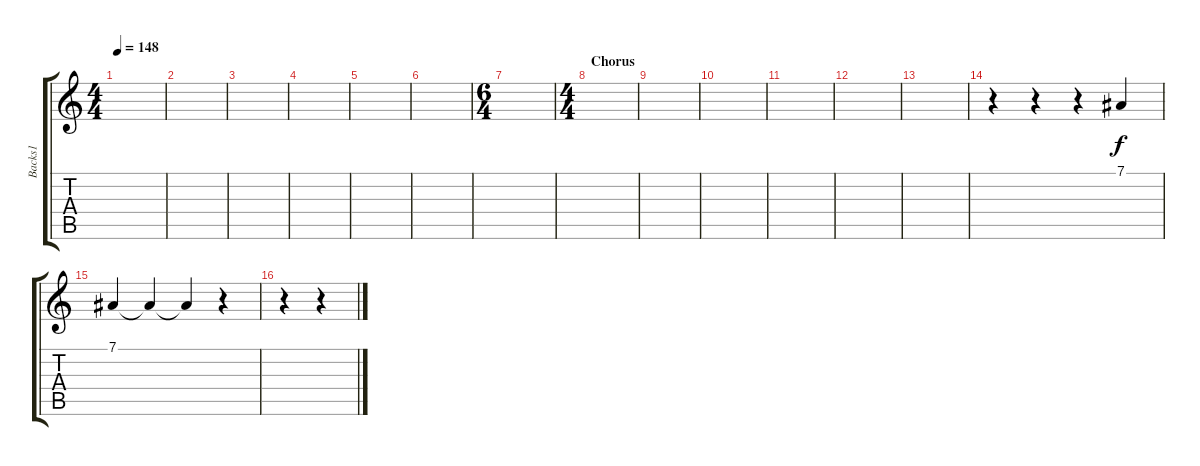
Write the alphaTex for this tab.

\track ("Backs1" "Backs1") {instrument tenorsax}
\staff {score tabs}
\tuning (Eb4 Bb3 Gb3 Db3 Ab2 Eb2) {hide}
\ts (4 4)
\tempo 148
\clef g2
\ks c
|
|
|
|
|
|
\ts (6 4)
|
\ts (4 4)
\section ("" "Chorus")
|
|
|
|
|
|
r.4 r.4 r.4 7.1.4 |
7.1.4 7.1{t}.4 7.1{t}.4 r.4 |
r.4 r.4
